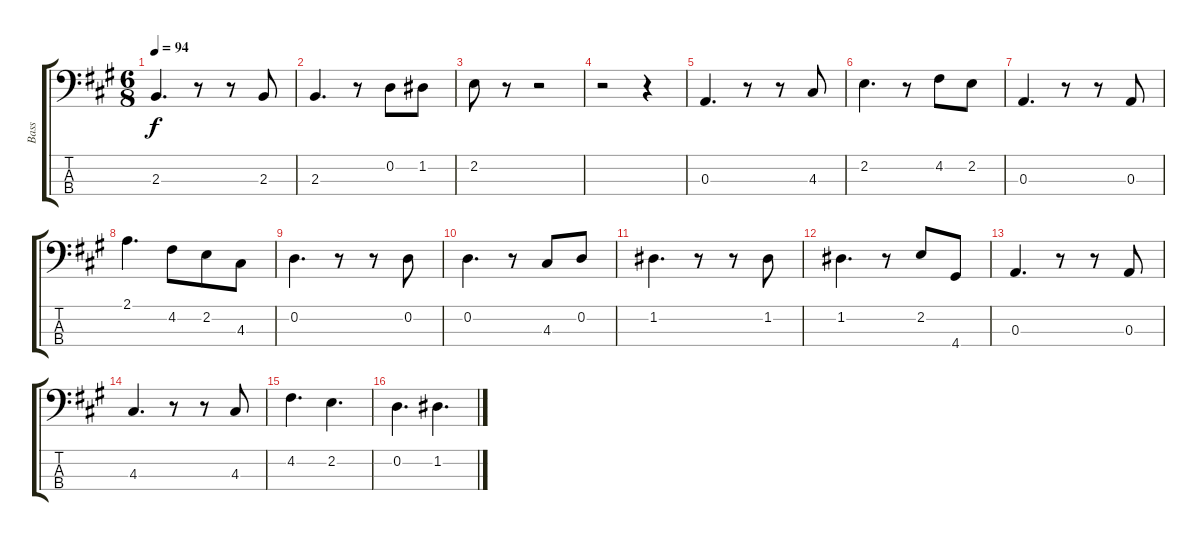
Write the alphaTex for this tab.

\track ("Bass" "Bass") {instrument electricbasspick}
\staff {score tabs}
\tuning (G2 D2 A1 E1) {hide}
\ts (6 8)
\tempo 94
\clef f4
\ks a
2.3.4{d dy f} r.8 r.8 2.3.8 |
2.3.4{d} r.8 0.2.8 1.2.8 |
2.2.8 r.8 r.2 |
r.2 r.4 |
0.3.4{d} r.8 r.8 4.3.8 |
2.2.4{d} r.8 4.2.8 2.2.8 |
0.3.4{d} r.8 r.8 0.3.8 |
2.1.4{d} 4.2.8 2.2.8 4.3.8 |
0.2.4{d} r.8 r.8 0.2.8 |
0.2.4{d} r.8 4.3.8 0.2.8 |
1.2.4{d} r.8 r.8 1.2.8 |
1.2.4{d} r.8 2.2.8 4.4.8 |
0.3.4{d} r.8 r.8 0.3.8 |
4.3.4{d} r.8 r.8 4.3.8 |
4.2.4{d} 2.2.4{d} |
0.2.4{d} 1.2.4{d}
